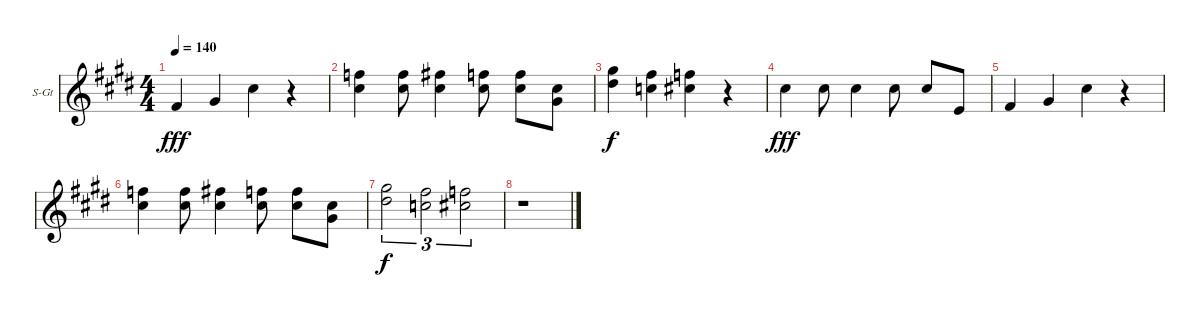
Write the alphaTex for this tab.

\bracketExtendMode groupsimilarinstruments
\firstSystemTrackNameOrientation horizontal
\otherSystemsTrackNameOrientation horizontal
\track ("Billi Joe [voice]" "S-Gt") {instrument tenorsax}
\staff {score}
\tuning (E4 B3 G3 D3 A2 E2)
\displaytranspose 12
\ts (4 4)
\tempo 140
\clef g2
\ks e
4.4.4{dy fff} 6.4.4 6.3.4 r.4 |
(6.2 6.3).4 (6.2 6.3).8 (7.2 6.3).4 (6.2 6.3).8 (6.2 6.3).8 (2.2 1.3).8 |
(4.1 4.2).4{dy f} (2.1 1.2).4 (1.1 2.2).4 r.4 |
6.3.4{dy fff} 6.3.8 6.3.4 6.3.8 6.3.8 2.4.8 |
4.4.4 6.4.4 6.3.4 r.4 |
(6.2 6.3).4 (6.2 6.3).8 (7.2 6.3).4 (6.2 6.3).8 (6.2 6.3).8 (2.2 1.3).8 |
\tempo (165 hide)
(4.1 4.2).2{tu (3 2) dy f} (2.1 1.2).2{tu (3 2)} (1.1 2.2).2{tu (3 2)} |
r.1
